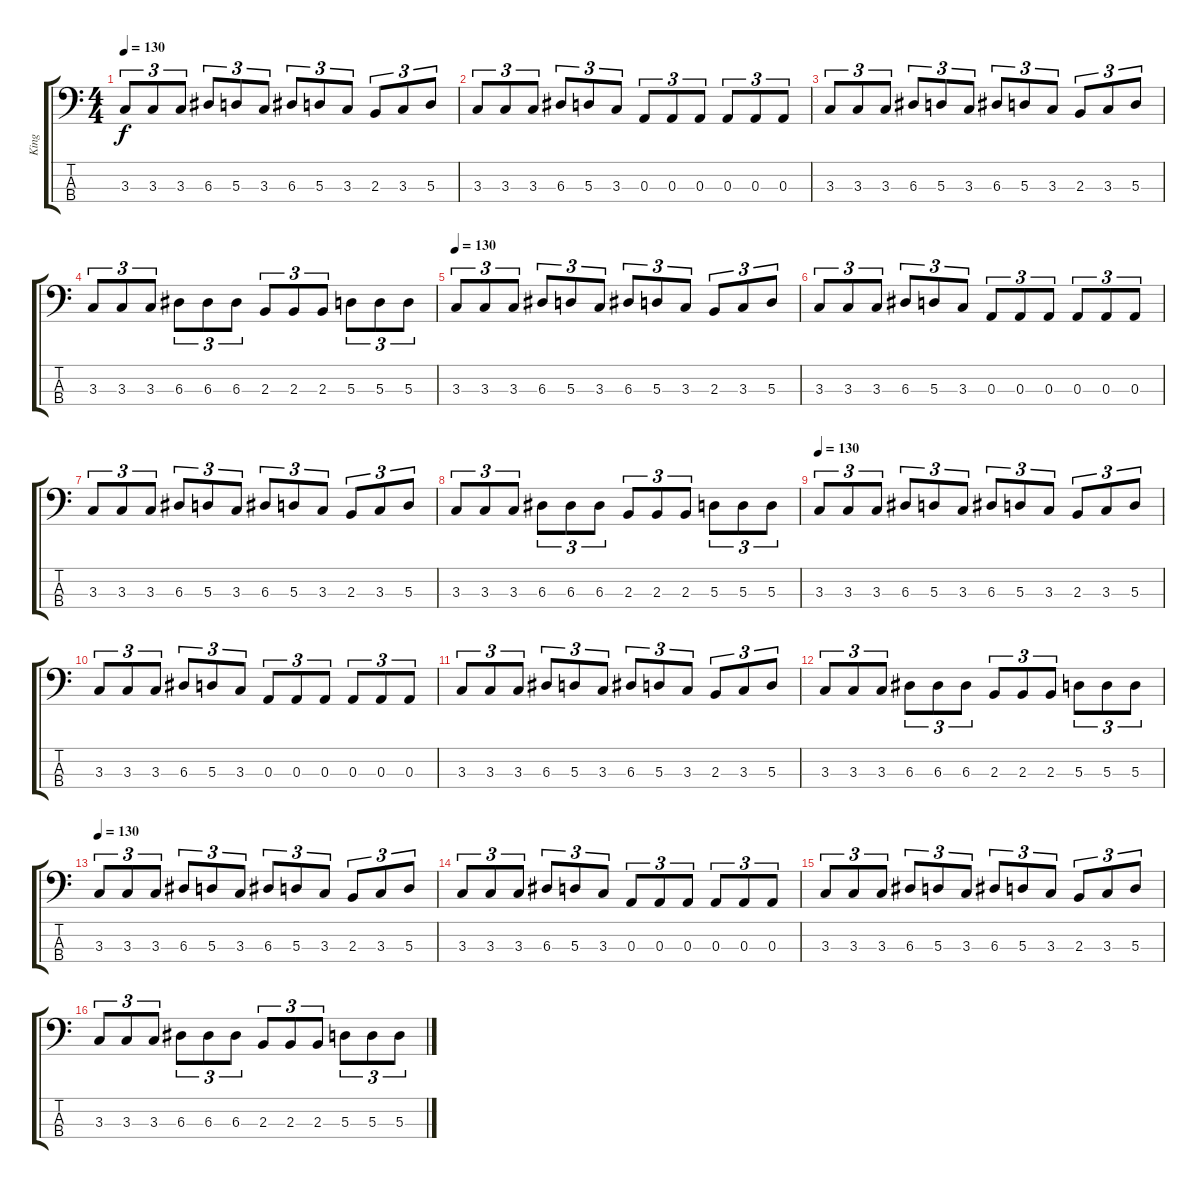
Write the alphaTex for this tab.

\track ("King" "King") {instrument electricbassfinger}
\staff {score tabs}
\tuning (G2 D2 A1 E1) {hide}
\ts (4 4)
\tempo 130
\clef f4
\ks c
3.3.8{tu (3 2) dy f} 3.3.8{tu (3 2)} 3.3.8{tu (3 2)} 6.3.8{tu (3 2)} 5.3.8{tu (3 2)} 3.3.8{tu (3 2)} 6.3.8{tu (3 2)} 5.3.8{tu (3 2)} 3.3.8{tu (3 2)} 2.3.8{tu (3 2)} 3.3.8{tu (3 2)} 5.3.8{tu (3 2)} |
3.3.8{tu (3 2)} 3.3.8{tu (3 2)} 3.3.8{tu (3 2)} 6.3.8{tu (3 2)} 5.3.8{tu (3 2)} 3.3.8{tu (3 2)} 0.3.8{tu (3 2)} 0.3.8{tu (3 2)} 0.3.8{tu (3 2)} 0.3.8{tu (3 2)} 0.3.8{tu (3 2)} 0.3.8{tu (3 2)} |
3.3.8{tu (3 2)} 3.3.8{tu (3 2)} 3.3.8{tu (3 2)} 6.3.8{tu (3 2)} 5.3.8{tu (3 2)} 3.3.8{tu (3 2)} 6.3.8{tu (3 2)} 5.3.8{tu (3 2)} 3.3.8{tu (3 2)} 2.3.8{tu (3 2)} 3.3.8{tu (3 2)} 5.3.8{tu (3 2)} |
3.3.8{tu (3 2)} 3.3.8{tu (3 2)} 3.3.8{tu (3 2)} 6.3.8{tu (3 2)} 6.3.8{tu (3 2)} 6.3.8{tu (3 2)} 2.3.8{tu (3 2)} 2.3.8{tu (3 2)} 2.3.8{tu (3 2)} 5.3.8{tu (3 2)} 5.3.8{tu (3 2)} 5.3.8{tu (3 2)} |
\tempo 130
3.3.8{tu (3 2)} 3.3.8{tu (3 2)} 3.3.8{tu (3 2)} 6.3.8{tu (3 2)} 5.3.8{tu (3 2)} 3.3.8{tu (3 2)} 6.3.8{tu (3 2)} 5.3.8{tu (3 2)} 3.3.8{tu (3 2)} 2.3.8{tu (3 2)} 3.3.8{tu (3 2)} 5.3.8{tu (3 2)} |
3.3.8{tu (3 2)} 3.3.8{tu (3 2)} 3.3.8{tu (3 2)} 6.3.8{tu (3 2)} 5.3.8{tu (3 2)} 3.3.8{tu (3 2)} 0.3.8{tu (3 2)} 0.3.8{tu (3 2)} 0.3.8{tu (3 2)} 0.3.8{tu (3 2)} 0.3.8{tu (3 2)} 0.3.8{tu (3 2)} |
3.3.8{tu (3 2)} 3.3.8{tu (3 2)} 3.3.8{tu (3 2)} 6.3.8{tu (3 2)} 5.3.8{tu (3 2)} 3.3.8{tu (3 2)} 6.3.8{tu (3 2)} 5.3.8{tu (3 2)} 3.3.8{tu (3 2)} 2.3.8{tu (3 2)} 3.3.8{tu (3 2)} 5.3.8{tu (3 2)} |
3.3.8{tu (3 2)} 3.3.8{tu (3 2)} 3.3.8{tu (3 2)} 6.3.8{tu (3 2)} 6.3.8{tu (3 2)} 6.3.8{tu (3 2)} 2.3.8{tu (3 2)} 2.3.8{tu (3 2)} 2.3.8{tu (3 2)} 5.3.8{tu (3 2)} 5.3.8{tu (3 2)} 5.3.8{tu (3 2)} |
\tempo 130
3.3.8{tu (3 2)} 3.3.8{tu (3 2)} 3.3.8{tu (3 2)} 6.3.8{tu (3 2)} 5.3.8{tu (3 2)} 3.3.8{tu (3 2)} 6.3.8{tu (3 2)} 5.3.8{tu (3 2)} 3.3.8{tu (3 2)} 2.3.8{tu (3 2)} 3.3.8{tu (3 2)} 5.3.8{tu (3 2)} |
3.3.8{tu (3 2)} 3.3.8{tu (3 2)} 3.3.8{tu (3 2)} 6.3.8{tu (3 2)} 5.3.8{tu (3 2)} 3.3.8{tu (3 2)} 0.3.8{tu (3 2)} 0.3.8{tu (3 2)} 0.3.8{tu (3 2)} 0.3.8{tu (3 2)} 0.3.8{tu (3 2)} 0.3.8{tu (3 2)} |
3.3.8{tu (3 2)} 3.3.8{tu (3 2)} 3.3.8{tu (3 2)} 6.3.8{tu (3 2)} 5.3.8{tu (3 2)} 3.3.8{tu (3 2)} 6.3.8{tu (3 2)} 5.3.8{tu (3 2)} 3.3.8{tu (3 2)} 2.3.8{tu (3 2)} 3.3.8{tu (3 2)} 5.3.8{tu (3 2)} |
3.3.8{tu (3 2)} 3.3.8{tu (3 2)} 3.3.8{tu (3 2)} 6.3.8{tu (3 2)} 6.3.8{tu (3 2)} 6.3.8{tu (3 2)} 2.3.8{tu (3 2)} 2.3.8{tu (3 2)} 2.3.8{tu (3 2)} 5.3.8{tu (3 2)} 5.3.8{tu (3 2)} 5.3.8{tu (3 2)} |
\tempo 130
3.3.8{tu (3 2)} 3.3.8{tu (3 2)} 3.3.8{tu (3 2)} 6.3.8{tu (3 2)} 5.3.8{tu (3 2)} 3.3.8{tu (3 2)} 6.3.8{tu (3 2)} 5.3.8{tu (3 2)} 3.3.8{tu (3 2)} 2.3.8{tu (3 2)} 3.3.8{tu (3 2)} 5.3.8{tu (3 2)} |
3.3.8{tu (3 2)} 3.3.8{tu (3 2)} 3.3.8{tu (3 2)} 6.3.8{tu (3 2)} 5.3.8{tu (3 2)} 3.3.8{tu (3 2)} 0.3.8{tu (3 2)} 0.3.8{tu (3 2)} 0.3.8{tu (3 2)} 0.3.8{tu (3 2)} 0.3.8{tu (3 2)} 0.3.8{tu (3 2)} |
3.3.8{tu (3 2)} 3.3.8{tu (3 2)} 3.3.8{tu (3 2)} 6.3.8{tu (3 2)} 5.3.8{tu (3 2)} 3.3.8{tu (3 2)} 6.3.8{tu (3 2)} 5.3.8{tu (3 2)} 3.3.8{tu (3 2)} 2.3.8{tu (3 2)} 3.3.8{tu (3 2)} 5.3.8{tu (3 2)} |
3.3.8{tu (3 2)} 3.3.8{tu (3 2)} 3.3.8{tu (3 2)} 6.3.8{tu (3 2)} 6.3.8{tu (3 2)} 6.3.8{tu (3 2)} 2.3.8{tu (3 2)} 2.3.8{tu (3 2)} 2.3.8{tu (3 2)} 5.3.8{tu (3 2)} 5.3.8{tu (3 2)} 5.3.8{tu (3 2)}
